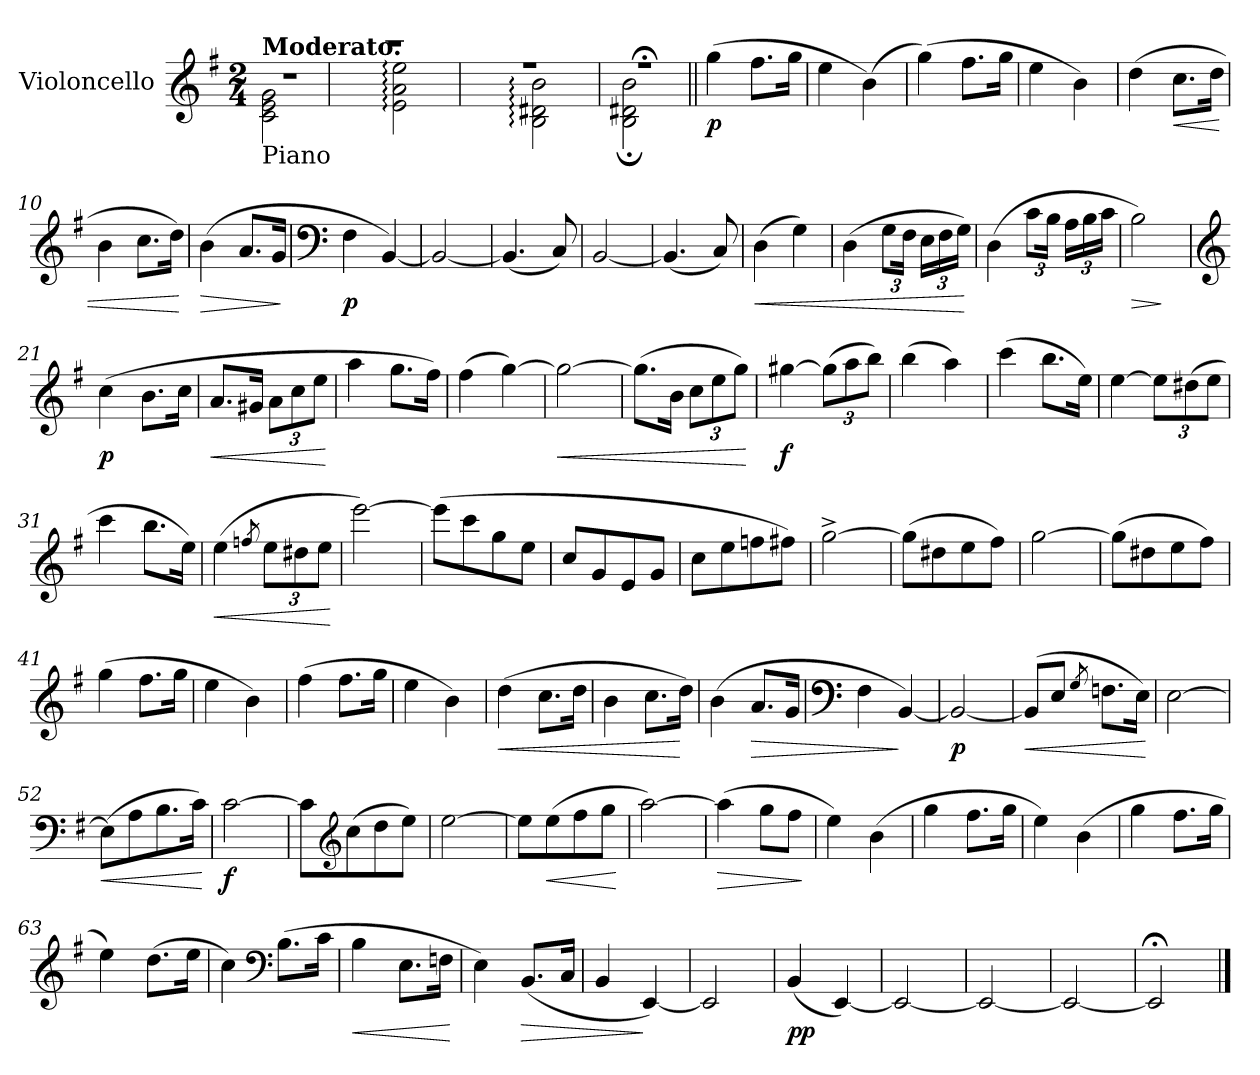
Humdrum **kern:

**kern	**dynam
*part1	*part1
*staff1	*staff1
*I"Violoncello	*
*I'Vc.	*
*clefG2	*
*k[f#]	*
*M2/4	*
=1	=1
*^	*
!LO:TX:a:B:t=Moderato.	!	!
!LO:TX:b:t=Piano	!	!
2r	2c\ 2e\ 2g\	.
=2	=2	=2
2r	2e\:: 2a\:: 2ee\::	.
=3	=3	=3
2r	2B\:: 2d#X\:: 2b\::	.
=4	=4	=4
2r;<	2B\; 2d#\; 2b\;	.
=5||	=5||	=5||
!	!	!LO:DY:b
*v	*v	*
(4gg\	p
8.ff#\L	.
16gg\Jk	.
=6	=6
4ee\	.
(4b\)	.
=7	=7
(4gg\)	.
8.ff#\L	.
16gg\Jk	.
=8	=8
4ee\	.
4b\)	.
=9	=9
(4dd\	.
!	!LO:HP:b
8.cc\L	<
16dd\Jk	.
=10	=10
4b\	.
8.cc\L	.
16dd\Jk)	.
.	[
!!LO:LB:g=z
=11	=11
!	!LO:HP:b
(4b\	>
8.a/L	.
16g/Jk	.
.	]
=12	=12
*clefF4	*
!	!LO:DY:b
4F#\	p
[4BB/)	.
=13	=13
2BB/_	.
=14	=14
(4.BB/]	.
8C/)	.
=15	=15
[2BB/	.
=16	=16
(4.BB/]	.
8C/)	.
=17	=17
!	!LO:HP:b
(4D\	<
4G\)	.
=18	=18
(4D\	.
*Xbrackettup	*
12G\L	.
24F#\Jk	.
24E\LL	.
24F#\	.
24G\JJ)	.
.	[
=19	=19
(4D\	.
!	!LO:DY:b
12c\L	other-dynamics
24B\Jk	.
24A\LL	.
24B\	.
24c\JJ	.
=20	=20
!	!LO:HP:b
2B\)	>
.	]
!!LO:LB:g=z
=21	=21
*clefG2	*
!	!LO:DY:b
(4cc\	p
8.b\L	.
16cc\Jk	.
=22	=22
!	!LO:HP:b
8.a/L	<
16g#X/Jk	.
12a\L	.
12cc\	.
12ee\J	.
.	[
=23	=23
4aa\	.
8.gg\L	.
16ff#\Jk)	.
=24	=24
(4ff#\	.
[4gg\)	.
=25	=25
!	!LO:HP:b
2gg\_	<
=26	=26
(8.gg\L]	.
16b\Jk	.
12cc\L	.
12ee\	.
12gg\J)	.
.	[
=27	=27
!	!LO:DY:b
[4gg#X\	f
(12gg#\L]	.
12aa\	.
12bb\J)	.
=28	=28
(4bb\	.
4aa\)	.
=29	=29
!	!LO:DY:b
!	!LO:DY:n=1:b
(4ccc\	f other-dynamics
8.bb\L	.
16ee\Jk)	.
!!LO:LB:g=z
=30	=30
[4ee\	.
12ee\L]	.
(12dd#X\	.
12ee\J	.
=31	=31
4ccc\	.
8.bb\L	.
16ee\Jk)	.
=32	=32
!	!LO:HP:b
(4ee\	<
8qffn/	.
12ee\L	.
12dd#X\	.
12ee\J	.
.	[
=33	=33
!	!LO:DY:b
!	!LO:DY:n=1:b
[2eee\)	ff other-dynamics
=34	=34
(8eee\L]	.
8ccc\	.
8gg\	.
8ee\J	.
=35	=35
8cc/L	.
8g/	.
8e/	.
8g/J	.
=36	=36
8cc\L	.
8ee\	.
8ffn\	.
8ff#X\J)	.
=37	=37
!	!LO:DY:b
[2gg^\	other-dynamics
=38	=38
(8gg\L]	.
8dd#X\	.
8ee\	.
8ff#\J)	.
=39	=39
[2gg\	.
!!LO:LB:g=z
=40	=40
(8gg\L]	.
8dd#X\	.
8ee\	.
8ff#\J)	.
=41	=41
!	!LO:DY:b
!	!LO:DY:n=1:b
(4gg\	p other-dynamics
8.ff#\L	.
16gg\Jk	.
=42	=42
4ee\	.
4b\)	.
=43	=43
(4ff#\	.
8.ff#\L	.
16gg\Jk	.
=44	=44
4ee\	.
4b\)	.
=45	=45
!	!LO:HP:b
(4dd\	<
8.cc\L	.
16dd\Jk	.
=46	=46
4b\	.
8.cc\L	.
16dd\Jk)	[
=47	=47
(4b\	.
!	!LO:HP:b
8.a/L	>
16g/Jk	.
=48	=48
*clefF4	*
4F#\	.
[4BB/)	]
!!LO:LB:g=z
=49	=49
!	!LO:DY:b
2BB/_	p
=50	=50
!	!LO:HP:b
(8BB/L]	<
8E/J	.
8qG/	.
8.Fn\L	.
16E\Jk)	.
.	[
=51	=51
[2E\	.
=52	=52
!	!LO:HP:b
(8E\L]	<
8A\	.
8.B\	.
16c\Jk)	.
.	[
=53	=53
!	!LO:DY:b
[2c\	f
=54	=54
8c\L]	.
*clefG2	*
(8cc\	.
!	!LO:DY:b
8dd\	other-dynamics
8ee\J)	.
=55	=55
[2ee\	.
=56	=56
8ee\L]	.
!	!LO:HP:b
!	!LO:DY:n=1:b
(8ee\	< other-dynamics
8ff#\	.
8gg\J	.
.	[
!!LO:LB:g=z
=57	=57
!	!LO:DY:b
!	!LO:DY:n=1:b
[2aa\)	ff other-dynamics
=58	=58
!	!LO:HP:b
(4aa\]	>
8gg\L	.
8ff#\J	.
.	]
=59	=59
4ee\)	.
!	!LO:DY:b
!	!LO:DY:n=1:b
(4b\	p other-dynamics
=60	=60
4gg\	.
8.ff#\L	.
16gg\Jk	.
=61	=61
4ee\)	.
(4b\	.
=62	=62
4gg\	.
8.ff#\L	.
16gg\Jk	.
=63	=63
4ee\)	.
!	!LO:DY:b
(8.dd\L	other-dynamics
16ee\Jk	.
=64	=64
4cc\)	.
*clefF4	*
(8.B\L	.
16c\Jk	.
!!LO:LB:g=z
=65	=65
!	!LO:HP:b
4B\	<
8.E\L	.
16Fn\Jk	.
.	[
=66	=66
4E\)	.
!	!LO:HP:b
(8.BB/L	>
16C/Jk	.
=67	=67
4BB/	.
[4EE/)	]
=68	=68
2EE/]	.
=69	=69
!	!LO:DY:b
(4BB/	pp
[4EE/)	.
=70	=70
2EE/_	.
=71	=71
!	!LO:DY:b
2EE/_	other-dynamics
=72	=72
2EE/_	.
=73	=73
2EE;</]	.
==	==
*-	*-
